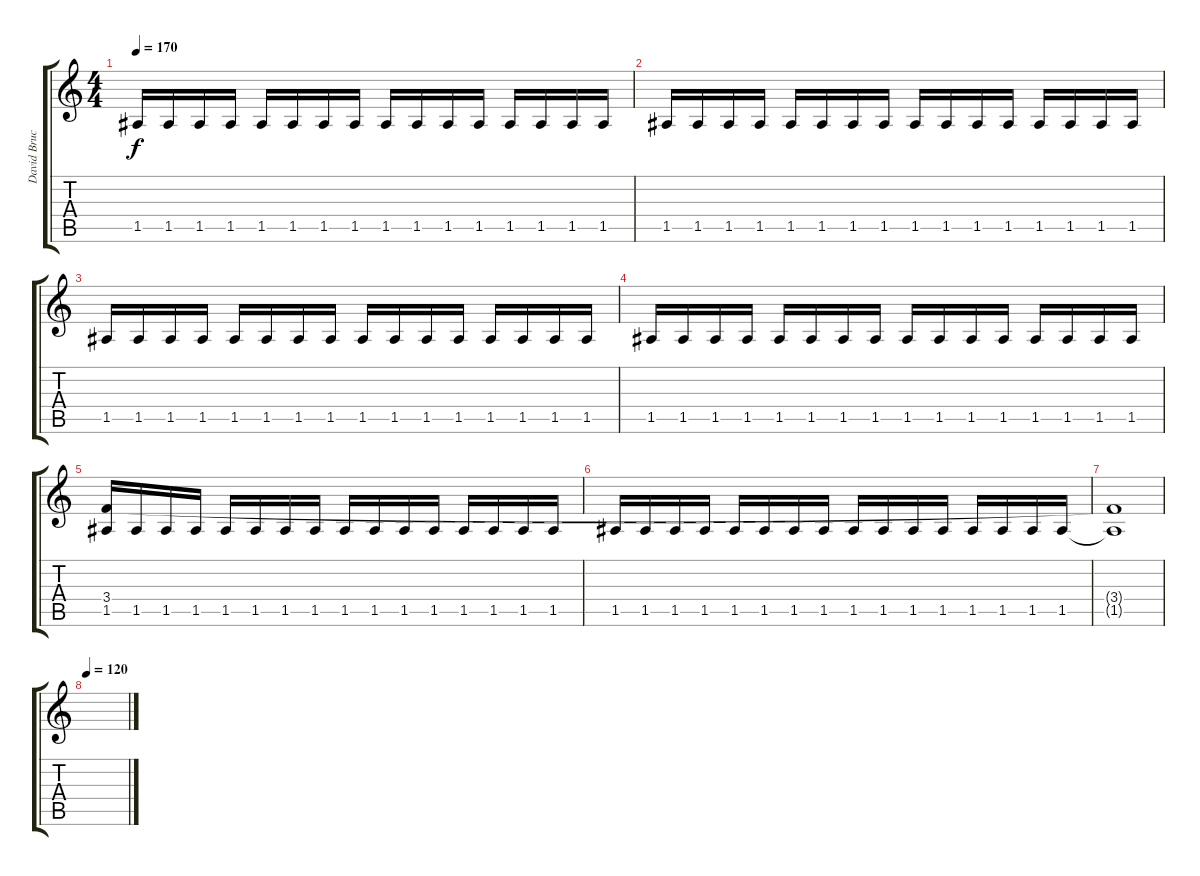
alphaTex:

\track ("David Bruck" "David Bruc") {instrument overdrivenguitar}
\staff {score tabs}
\tuning (E4 B3 G3 D3 A2 E2) {hide}
\ts (4 4)
\tempo 170
\clef g2
\ks c
1.5.16{dy f} 1.5.16 1.5.16 1.5.16 1.5.16 1.5.16 1.5.16 1.5.16 1.5.16 1.5.16 1.5.16 1.5.16 1.5.16 1.5.16 1.5.16 1.5.16 |
1.5.16 1.5.16 1.5.16 1.5.16 1.5.16 1.5.16 1.5.16 1.5.16 1.5.16 1.5.16 1.5.16 1.5.16 1.5.16 1.5.16 1.5.16 1.5.16 |
1.5.16 1.5.16 1.5.16 1.5.16 1.5.16 1.5.16 1.5.16 1.5.16 1.5.16 1.5.16 1.5.16 1.5.16 1.5.16 1.5.16 1.5.16 1.5.16 |
1.5.16 1.5.16 1.5.16 1.5.16 1.5.16 1.5.16 1.5.16 1.5.16 1.5.16 1.5.16 1.5.16 1.5.16 1.5.16 1.5.16 1.5.16 1.5.16 |
(3.4 1.5).16 1.5.16 1.5.16 1.5.16 1.5.16 1.5.16 1.5.16 1.5.16 1.5.16 1.5.16 1.5.16 1.5.16 1.5.16 1.5.16 1.5.16 1.5.16 |
1.5.16 1.5.16 1.5.16 1.5.16 1.5.16 1.5.16 1.5.16 1.5.16 1.5.16 1.5.16 1.5.16 1.5.16 1.5.16 1.5.16 1.5.16 1.5.16 |
(3.4{t} 1.5{t}).1 |
\tempo 120
